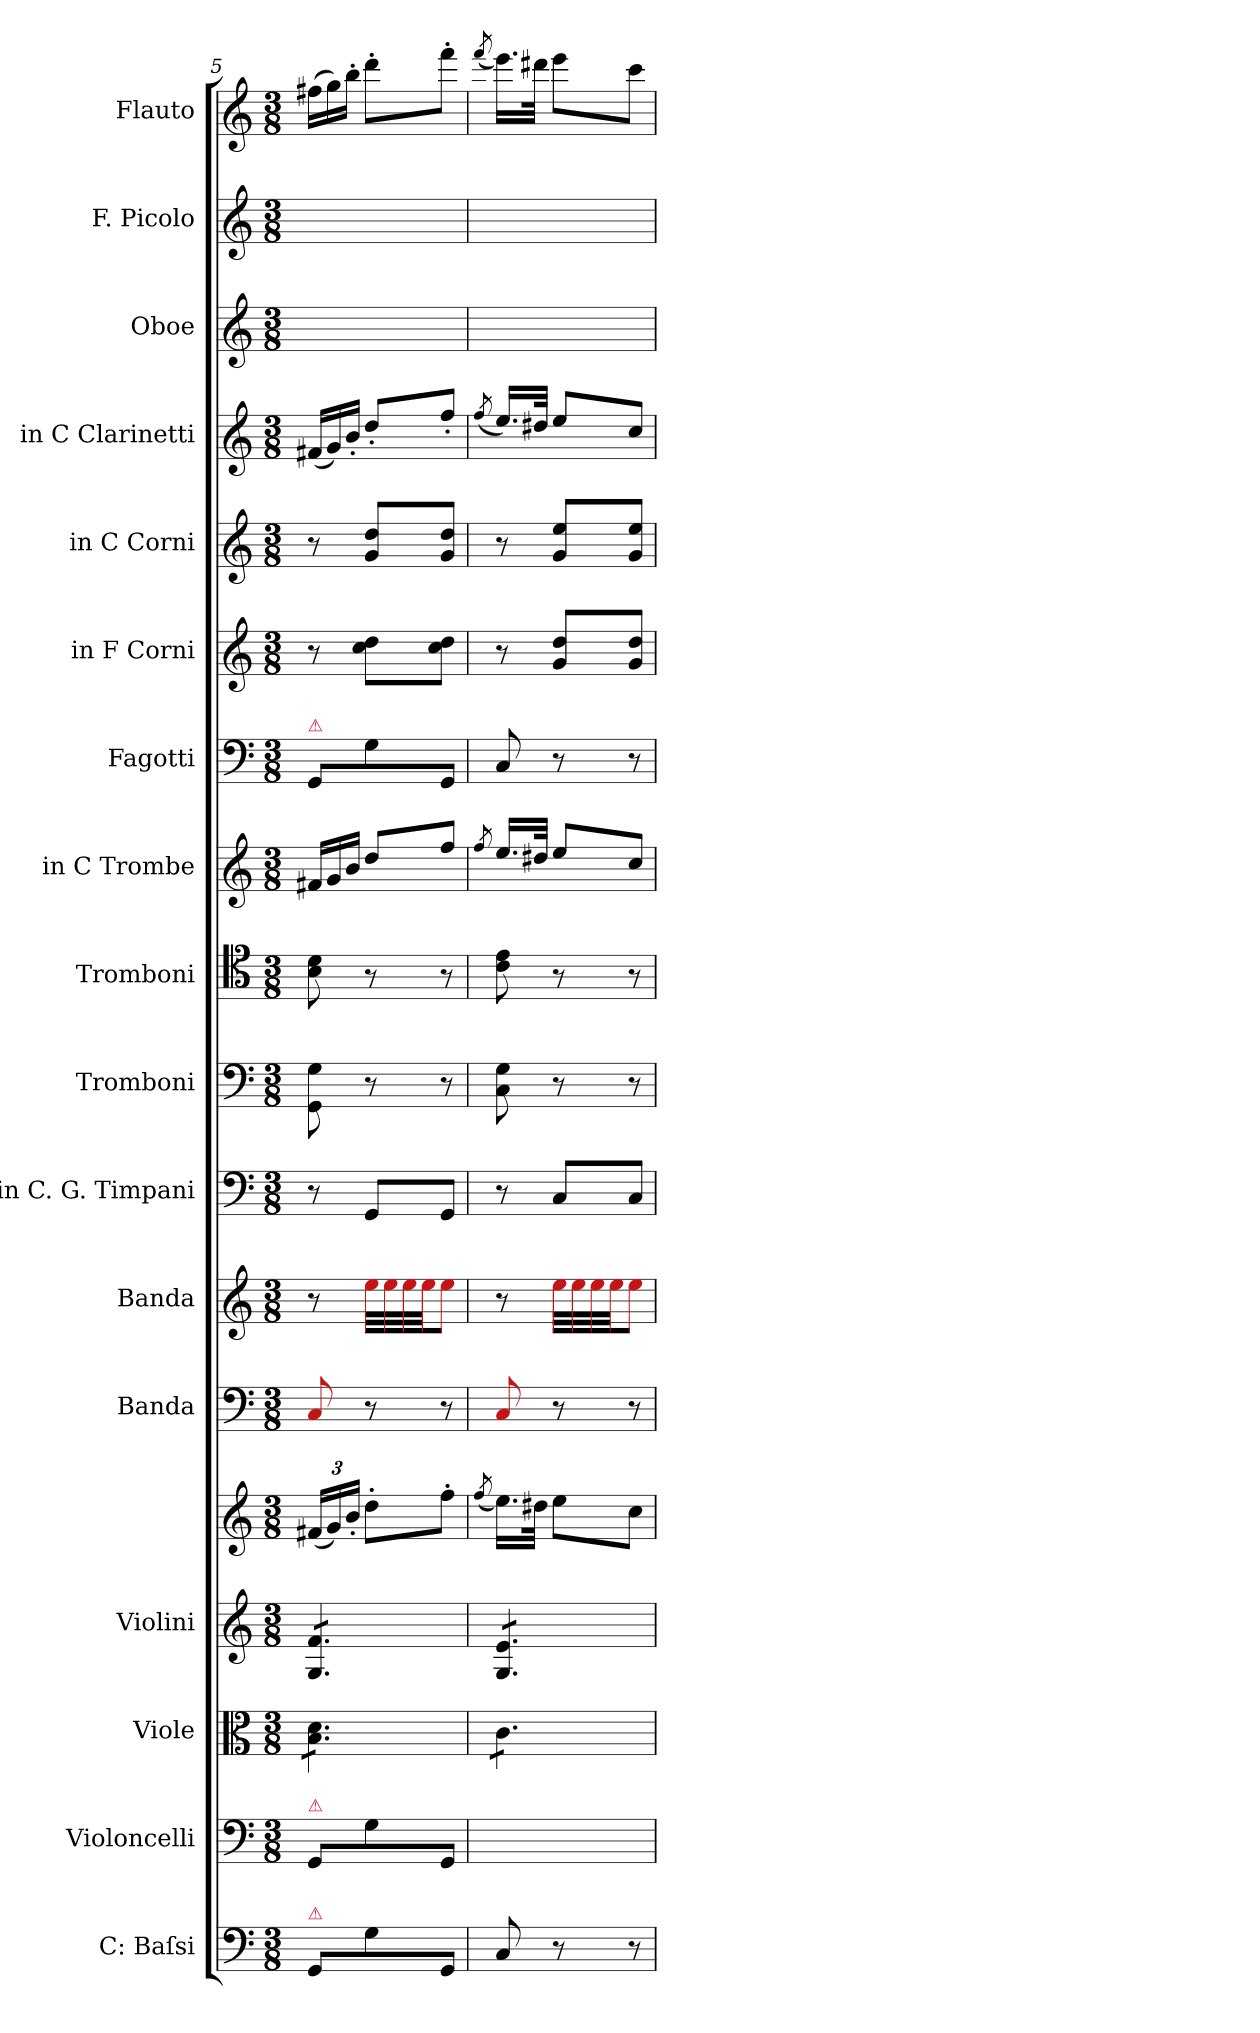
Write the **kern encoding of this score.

**kern	**kern	**kern	**kern	**kern	**kern	**kern	**kern	**kern	**kern	**kern	**kern	**kern	**kern	**kern	**kern	**kern	**kern
*part18	*part17	*part16	*part15	*part14	*part13	*part12	*part11	*part10	*part9	*part8	*part7	*part6	*part5	*part4	*part3	*part2	*part1
*staff18	*staff17	*staff16	*staff15	*staff14	*staff13	*staff12	*staff11	*staff10	*staff9	*staff8	*staff7	*staff6	*staff5	*staff4	*staff3	*staff2	*staff1
*I"C: Baſsi	*I"Violoncelli	*I"Viole	*I"Violini	*	*I"Banda	*I"Banda	*I"in C. G. Timpani	*I"Tromboni	*I"Tromboni	*I"in C Trombe	*I"Fagotti	*I"in F Corni	*I"in C Corni	*I"in C Clarinetti	*I"Oboe	*I"F. Picolo	*I"Flauto
*	*I'Vc	*	*I'Vln	*	*	*	*I'Timp	*I'Trb	*I'Trb	*	*	*	*	*I'Cl	*I'Ob	*	*I'Fl
*clefF4	*clefF4	*clefC3	*clefG2	*clefG2	*clefF4	*clefG2	*clefF4	*clefF4	*clefC4	*clefG2	*clefF4	*clefG2	*clefG2	*clefG2	*clefG2	*clefG2	*clefG2
*	*	*	*	*	*	*	*	*	*	*	*	*ITrd4c7	*	*	*	*	*
*k[]	*k[]	*k[]	*k[]	*k[]	*k[]	*k[]	*k[]	*k[]	*k[]	*k[]	*k[]	*k[b-]	*k[]	*k[]	*k[]	*k[]	*k[]
*M3/8	*M3/8	*M3/8	*M3/8	*M3/8	*M3/8	*M3/8	*M3/8	*M3/8	*M3/8	*M3/8	*M3/8	*M3/8	*M3/8	*M3/8	*M3/8	*M3/8	*M3/8
*	*	*	*	*	*	*	*	*	*	*Xtuplet	*	*	*	*Xtuplet	*	*	*Xtuplet
=5	=5	=5	=5	=5	=5	=5	=5	=5	=5	=5	=5	=5	=5	=5	=5	=5	=5
!	!	!	!	!	!	!	!	!	!	!	!LO:TX:a:color=crimson:t=⚠	!	!	!	!	!	!
!	!LO:TX:a:color=crimson:t=⚠	!	!	!	!	!	!	!	!	!	!	!	!	!	!	!	!
!LO:TX:a:color=crimson:t=⚠	!	!	!	!	!	!	!	!	!	!	!	!	!	!	!	!	!
*	*	*tremolo	*	*	*	*	*	*	*	*	*	*	*	*	*	*	*
*	*	*	*tremolo	*	*	*	*	*	*	*	*	*	*	*	*	*	*
8GG/L	8GG/L	8B\ 8d\L	8G/ 8f/L	(24f#X/LL	8Ra/	8r	8r	8GG\ 8G\	8B\ 8d\	24f#X/LL	8GG/L	8r	8r	(24f#X/LL	4.ryy	4.ryy	(24ff#X\LL
.	.	.	.	24g/)	.	.	.	.	.	24g/	.	.	.	24g/)	.	.	24gg\)
.	.	.	.	24b'/JJ	.	.	.	.	.	24b/JJ	.	.	.	24b'/JJ	.	.	24bb'\JJ
8G\	8G\	8B\ 8d\	8G/ 8f/	8dd'\L	8r	32Ree\LLL	8GG/L	8r	8r	8dd/L	8G\	8f\ 8g\L	8g/ 8dd/L	8dd'/L	.	.	8ddd'\L
.	.	.	.	.	.	32Ree\	.	.	.	.	.	.	.	.	.	.	.
.	.	.	.	.	.	32Ree\	.	.	.	.	.	.	.	.	.	.	.
.	.	.	.	.	.	32Ree\JJ	.	.	.	.	.	.	.	.	.	.	.
8GG/J	8GG/J	8B\ 8d\J	8G/ 8f/J	8ff'\J	8r	8Ree\J	8GG/J	8r	8r	8ff/J	8GG/J	8f\ 8g\J	8g/ 8dd/J	8ff'/J	.	.	8fff'\J
=6	=6	=6	=6	=6	=6	=6	=6	=6	=6	=6	=6	=6	=6	=6	=6	=6	=6
.	.	.	.	(8qff/	.	.	.	.	.	8qff/	.	.	.	(8qff/	.	.	(8qfff/
8C/	8C/yy	8c\L	8G/ 8e/L	16.ee\LL)	8Ra/	8r	8r	8C\ 8G\	8c\ 8e\	16.ee/LL	8C/	8r	8r	16.ee/LL)	4.ryy	4.ryy	16.eee\LL)
.	.	.	.	32dd#X\JJk	.	.	.	.	.	32dd#X/JJk	.	.	.	32dd#X/JJk	.	.	32ddd#X\JJk
8r	8ryy	8c\	8G/ 8e/	8ee\L	8r	32Ree\LLL	8C/L	8r	8r	8ee/L	8r	8c/ 8g/L	8g/ 8ee/L	8ee/L	.	.	8eee\L
.	.	.	.	.	.	32Ree\	.	.	.	.	.	.	.	.	.	.	.
.	.	.	.	.	.	32Ree\	.	.	.	.	.	.	.	.	.	.	.
.	.	.	.	.	.	32Ree\JJ	.	.	.	.	.	.	.	.	.	.	.
8r	8ryy	8c\J	8G/ 8e/J	8cc\J	8r	8Ree\J	8C/J	8r	8r	8cc/J	8r	8c/ 8g/J	8g/ 8ee/J	8cc/J	.	.	8ccc\J
*	*	*	*Xtremolo	*	*	*	*	*	*	*	*	*	*	*	*	*	*
*	*	*Xtremolo	*	*	*	*	*	*	*	*	*	*	*	*	*	*	*
=	=	=	=	=	=	=	=	=	=	=	=	=	=	=	=	=	=
*-	*-	*-	*-	*-	*-	*-	*-	*-	*-	*-	*-	*-	*-	*-	*-	*-	*-
